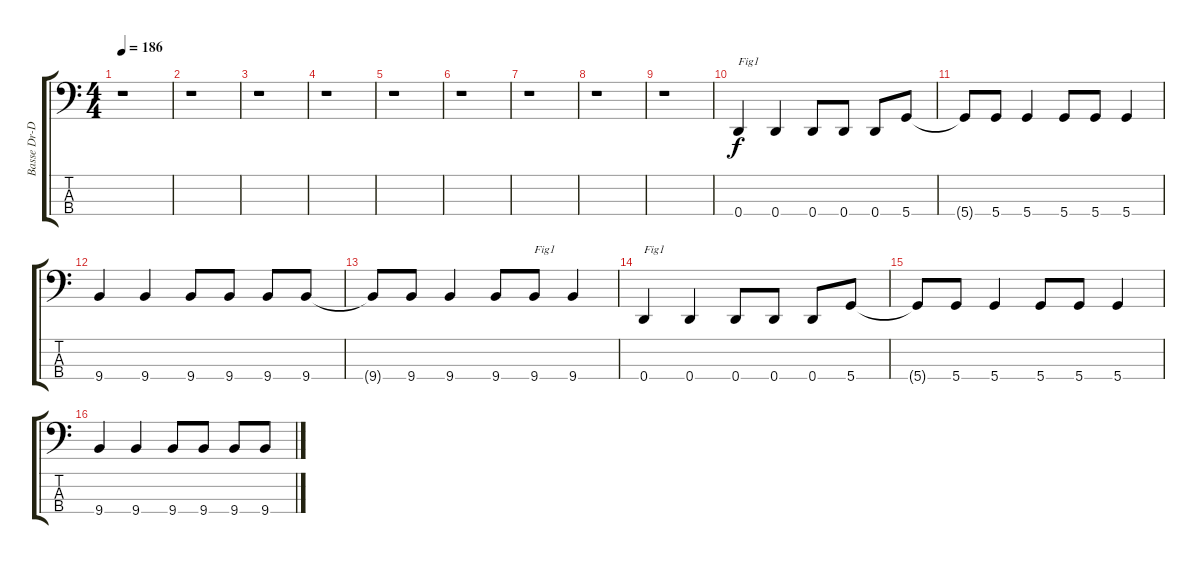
\track ("Basse Dr-D" "Basse Dr-D") {instrument electricbassfinger}
\staff {score tabs}
\tuning (G2 D2 A1 D1) {hide}
\ts (4 4)
\tempo 186
\clef f4
\ks c
r.1{dy f instrument electricbassfinger} |
r.1 |
r.1 |
r.1 |
r.1 |
r.1 |
r.1 |
r.1 |
r.1 |
0.4.4{txt "Fig1"} 0.4.4 0.4.8 0.4.8 0.4.8 5.4.8 |
5.4{t}.8 5.4.8 5.4.4 5.4.8 5.4.8 5.4.4 |
9.4.4 9.4.4 9.4.8 9.4.8 9.4.8 9.4.8 |
9.4{t}.8 9.4.8 9.4.4 9.4.8 9.4.8{txt "Fig1"} 9.4.4 |
0.4.4{txt "Fig1"} 0.4.4 0.4.8 0.4.8 0.4.8 5.4.8 |
5.4{t}.8 5.4.8 5.4.4 5.4.8 5.4.8 5.4.4 |
9.4.4 9.4.4 9.4.8 9.4.8 9.4.8 9.4.8
